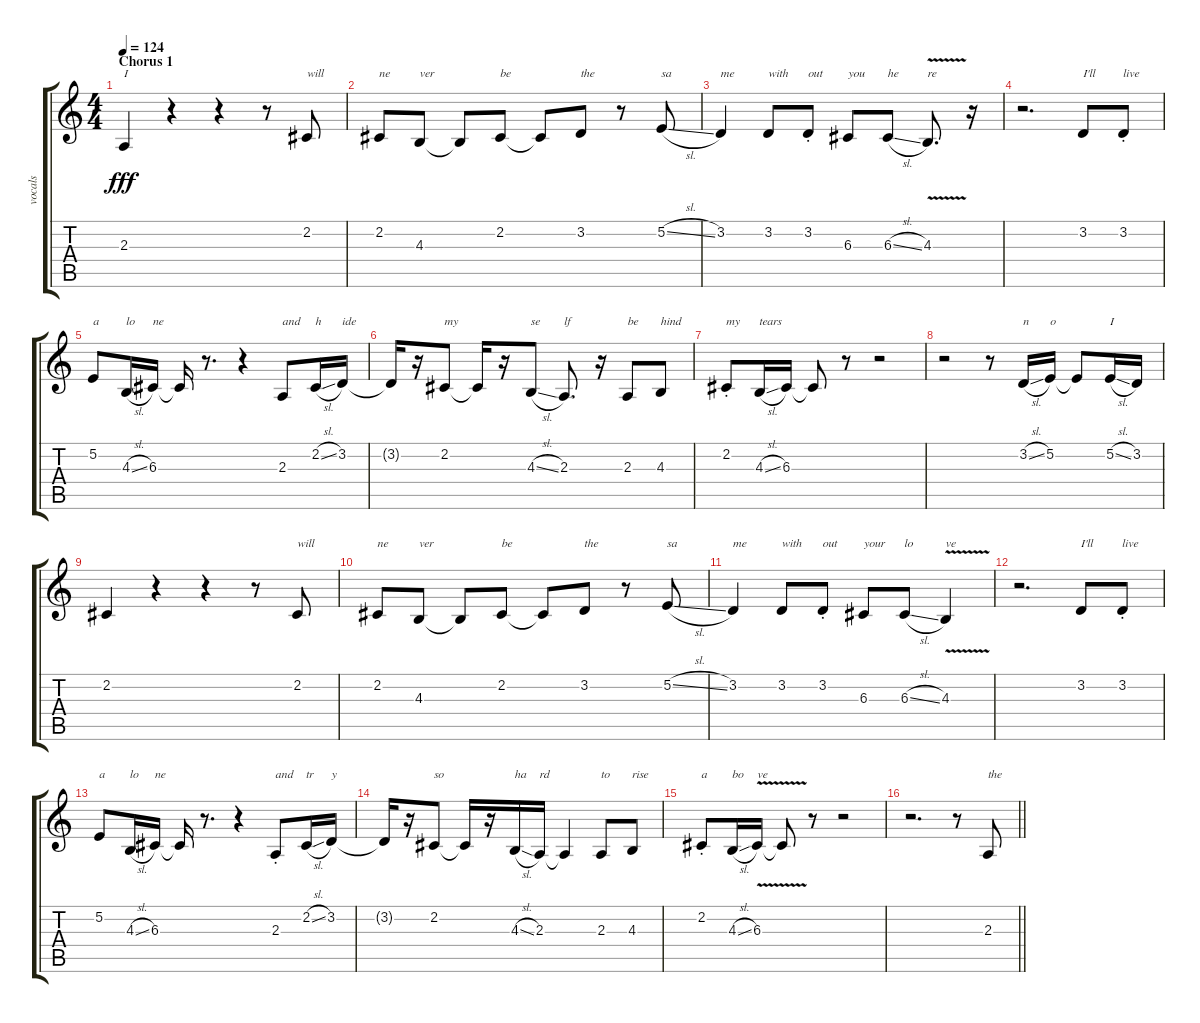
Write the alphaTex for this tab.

\track ("vocals" "vocals") {instrument altosax}
\staff {score tabs}
\tuning (E4 B3 G3 D3 A2 E2) {hide}
\ts (4 4)
\section ("" "Chorus 1")
\tempo 124
\clef g2
\ks c
2.3.4{txt "I" dy fff} r.4 r.4 r.8 2.2.8{txt "will"} |
2.2.8{txt "ne"} 4.3.8{txt "ver"} 4.3{t}.8 2.2.8{txt "be"} 2.2{t}.8 3.2.8{txt "the"} r.8 5.2{sl}.8{txt "sa"} |
3.2.4{txt "me"} 3.2.8{txt "with"} 3.2{st}.8{txt "out"} 6.3.8{txt "you"} 6.3{sl}.8{txt "he"} 4.3{v}.8{d txt "re"} r.16 |
r.2{d} 3.2.8{txt "I'll"} 3.2{st}.8{txt "live"} |
5.2.8{txt "a"} 4.3{sl}.16{txt "lo"} 6.3.16{txt "ne"} 6.3{t}.16 r.8{d} r.4 2.3.8{txt "and"} 2.2{sl}.16{txt "h"} 3.2.16{txt "ide"} |
3.2{t}.16 r.16 2.2.8{txt "my"} 2.2{t}.16 r.16 4.3{sl}.8{txt "se"} 2.3.8{d txt "lf"} r.16 2.3.8{txt "be"} 4.3.8{txt "hind"} |
2.2{st}.8{txt "my"} 4.3{sl}.16{txt "tears"} 6.3.16 6.3{t}.8 r.8 r.2 |
r.2 r.8 3.2{sl}.16{txt "n"} 5.2.16{txt "o"} 5.2{t}.8 5.2{sl}.16{txt "I"} 3.2.16 |
2.2.4 r.4 r.4 r.8 2.2.8{txt "will"} |
2.2.8{txt "ne"} 4.3.8{txt "ver"} 4.3{t}.8 2.2.8{txt "be"} 2.2{t}.8 3.2.8{txt "the"} r.8 5.2{sl}.8{txt "sa"} |
3.2.4{txt "me"} 3.2.8{txt "with"} 3.2{st}.8{txt "out"} 6.3.8{txt "your"} 6.3{sl}.8{txt "lo"} 4.3{v}.4{txt "ve"} |
r.2{d} 3.2.8{txt "I'll"} 3.2{st}.8{txt "live"} |
5.2.8{txt "a"} 4.3{sl}.16{txt "lo"} 6.3.16{txt "ne"} 6.3{t}.16 r.8{d} r.4 2.3{st}.8{txt "and"} 2.2{sl}.16{txt "tr"} 3.2.16{txt "y"} |
3.2{t}.16 r.16 2.2.8{txt "so"} 2.2{t}.16 r.16 4.3{sl}.16{txt "ha"} 2.3.16{txt "rd"} 2.3{t}.4 2.3.8{txt "to"} 4.3.8{txt "rise"} |
2.2{st}.8{txt "a"} 4.3{sl}.16{txt "bo"} 6.3{v}.16{txt "ve"} 6.3{t}.8 r.8 r.2 |
\barLineRight lightlight
r.2{d} r.8 2.3.8{txt "the"}
